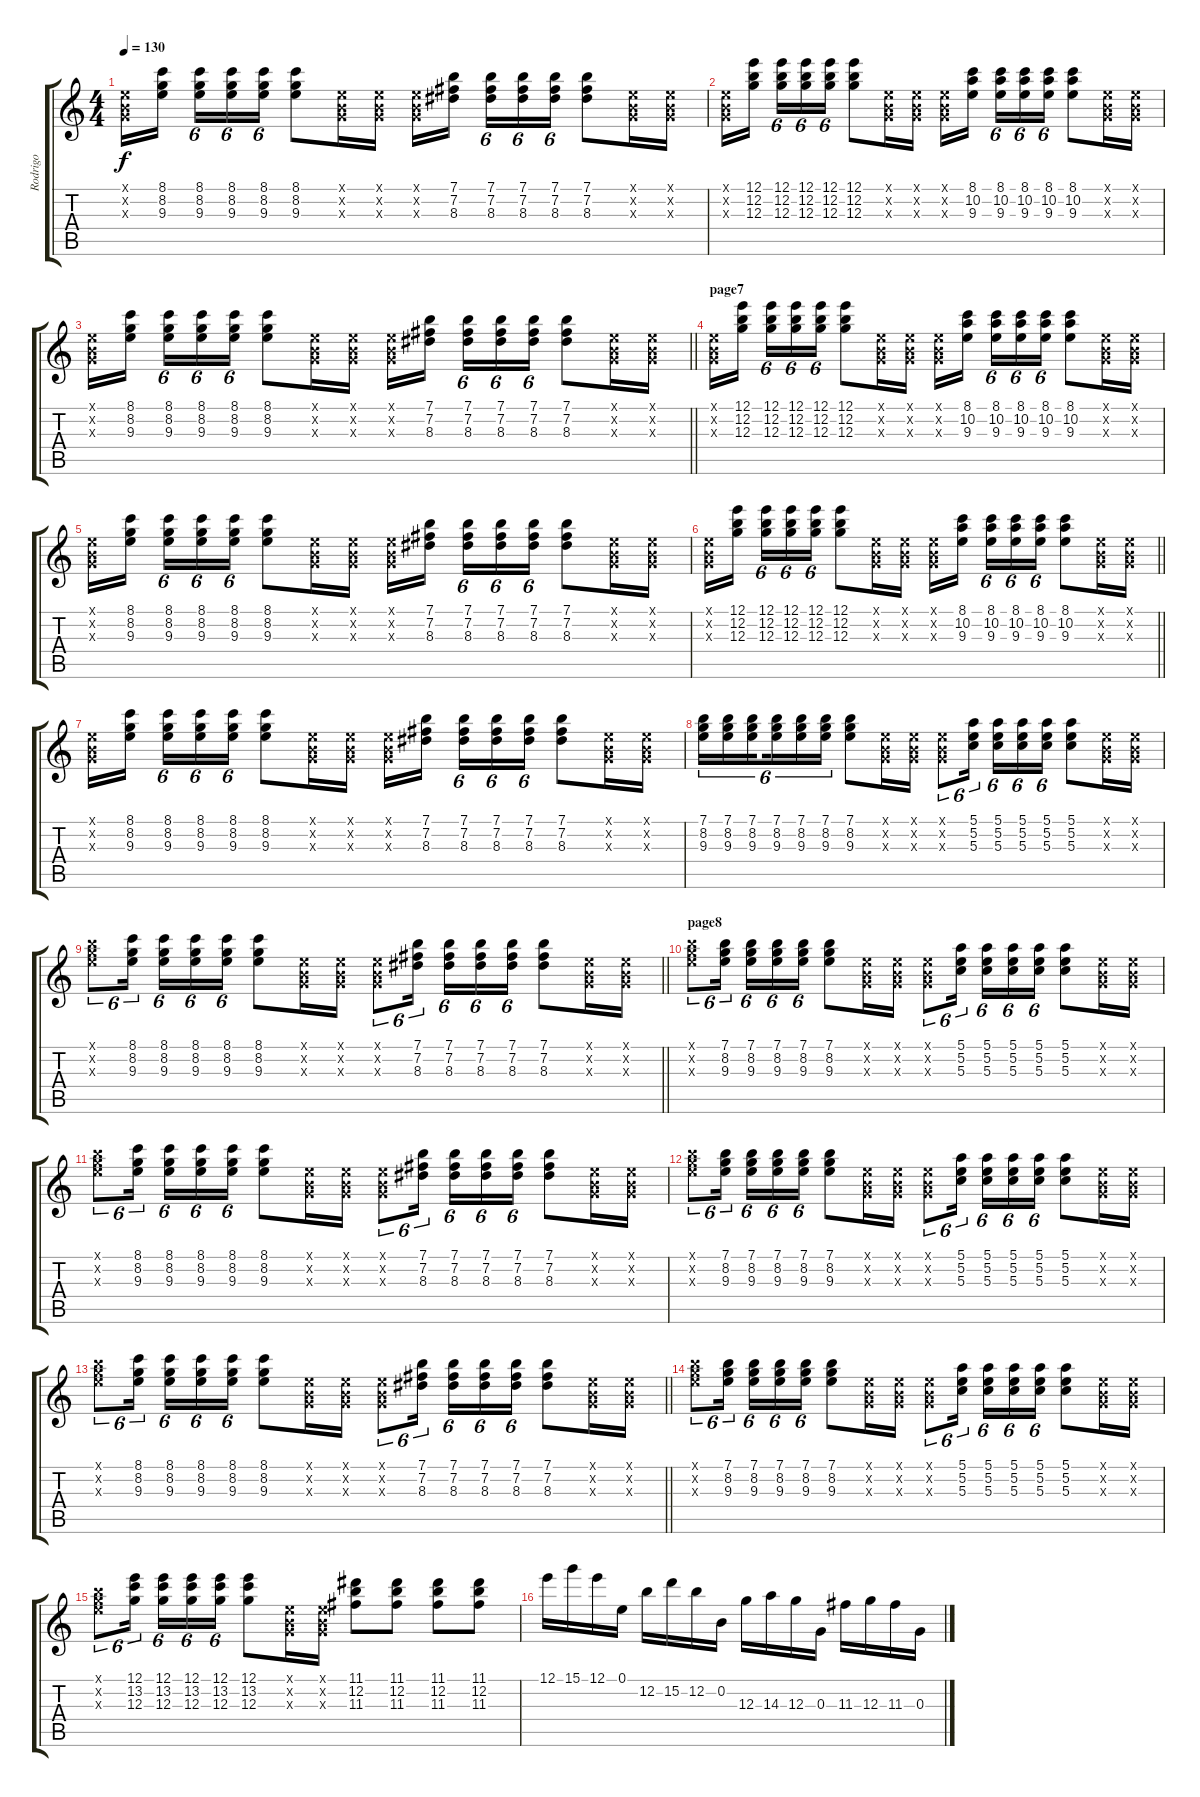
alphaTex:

\track ("Rodrigo" "Rodrigo") {instrument acousticguitarsteel}
\staff {score tabs}
\tuning (E4 B3 G3 D3 A2 E2) {hide}
\ts (4 4)
\tempo 130
\clef g2
\ks c
(0.1{x} 0.2{x} 0.3{x}).16{dy f} (8.1 8.2 9.3).16{beam splitsecondary} (8.1 8.2 9.3).16{tu (6 4)} (8.1 8.2 9.3).16{tu (6 4)} (8.1 8.2 9.3).16{tu (6 4)} (8.1 8.2 9.3).8 (0.1{x} 0.2{x} 0.3{x}).16 (0.1{x} 0.2{x} 0.3{x}).16 (0.1{x} 0.2{x} 0.3{x}).16 (7.1 7.2 8.3).16{beam splitsecondary} (7.1 7.2 8.3).16{tu (6 4)} (7.1 7.2 8.3).16{tu (6 4)} (7.1 7.2 8.3).16{tu (6 4)} (7.1 7.2 8.3).8 (0.1{x} 0.2{x} 0.3{x}).16 (0.1{x} 0.2{x} 0.3{x}).16 |
(0.1{x} 0.2{x} 0.3{x}).16 (12.1 12.2 12.3).16{beam splitsecondary} (12.1 12.2 12.3).16{tu (6 4)} (12.1 12.2 12.3).16{tu (6 4)} (12.1 12.2 12.3).16{tu (6 4)} (12.1 12.2 12.3).8 (0.1{x} 0.2{x} 0.3{x}).16 (0.1{x} 0.2{x} 0.3{x}).16 (0.1{x} 0.2{x} 0.3{x}).16 (8.1 10.2 9.3).16{beam splitsecondary} (8.1 10.2 9.3).16{tu (6 4)} (8.1 10.2 9.3).16{tu (6 4)} (8.1 10.2 9.3).16{tu (6 4)} (8.1 10.2 9.3).8 (0.1{x} 0.2{x} 0.3{x}).16 (0.1{x} 0.2{x} 0.3{x}).16 |
\barLineRight lightlight
(0.1{x} 0.2{x} 0.3{x}).16 (8.1 8.2 9.3).16{beam splitsecondary} (8.1 8.2 9.3).16{tu (6 4)} (8.1 8.2 9.3).16{tu (6 4)} (8.1 8.2 9.3).16{tu (6 4)} (8.1 8.2 9.3).8 (0.1{x} 0.2{x} 0.3{x}).16 (0.1{x} 0.2{x} 0.3{x}).16 (0.1{x} 0.2{x} 0.3{x}).16 (7.1 7.2 8.3).16{beam splitsecondary} (7.1 7.2 8.3).16{tu (6 4)} (7.1 7.2 8.3).16{tu (6 4)} (7.1 7.2 8.3).16{tu (6 4)} (7.1 7.2 8.3).8 (0.1{x} 0.2{x} 0.3{x}).16 (0.1{x} 0.2{x} 0.3{x}).16 |
\section ("" "page7")
(0.1{x} 0.2{x} 0.3{x}).16 (12.1 12.2 12.3).16{beam splitsecondary} (12.1 12.2 12.3).16{tu (6 4)} (12.1 12.2 12.3).16{tu (6 4)} (12.1 12.2 12.3).16{tu (6 4)} (12.1 12.2 12.3).8 (0.1{x} 0.2{x} 0.3{x}).16 (0.1{x} 0.2{x} 0.3{x}).16 (0.1{x} 0.2{x} 0.3{x}).16 (8.1 10.2 9.3).16{beam splitsecondary} (8.1 10.2 9.3).16{tu (6 4)} (8.1 10.2 9.3).16{tu (6 4)} (8.1 10.2 9.3).16{tu (6 4)} (8.1 10.2 9.3).8 (0.1{x} 0.2{x} 0.3{x}).16 (0.1{x} 0.2{x} 0.3{x}).16 |
(0.1{x} 0.2{x} 0.3{x}).16 (8.1 8.2 9.3).16{beam splitsecondary} (8.1 8.2 9.3).16{tu (6 4)} (8.1 8.2 9.3).16{tu (6 4)} (8.1 8.2 9.3).16{tu (6 4)} (8.1 8.2 9.3).8 (0.1{x} 0.2{x} 0.3{x}).16 (0.1{x} 0.2{x} 0.3{x}).16 (0.1{x} 0.2{x} 0.3{x}).16 (7.1 7.2 8.3).16{beam splitsecondary} (7.1 7.2 8.3).16{tu (6 4)} (7.1 7.2 8.3).16{tu (6 4)} (7.1 7.2 8.3).16{tu (6 4)} (7.1 7.2 8.3).8 (0.1{x} 0.2{x} 0.3{x}).16 (0.1{x} 0.2{x} 0.3{x}).16 |
\barLineRight lightlight
(0.1{x} 0.2{x} 0.3{x}).16 (12.1 12.2 12.3).16{beam splitsecondary} (12.1 12.2 12.3).16{tu (6 4)} (12.1 12.2 12.3).16{tu (6 4)} (12.1 12.2 12.3).16{tu (6 4)} (12.1 12.2 12.3).8 (0.1{x} 0.2{x} 0.3{x}).16 (0.1{x} 0.2{x} 0.3{x}).16 (0.1{x} 0.2{x} 0.3{x}).16 (8.1 10.2 9.3).16{beam splitsecondary} (8.1 10.2 9.3).16{tu (6 4)} (8.1 10.2 9.3).16{tu (6 4)} (8.1 10.2 9.3).16{tu (6 4)} (8.1 10.2 9.3).8 (0.1{x} 0.2{x} 0.3{x}).16 (0.1{x} 0.2{x} 0.3{x}).16 |
(0.1{x} 0.2{x} 0.3{x}).16 (8.1 8.2 9.3).16{beam splitsecondary} (8.1 8.2 9.3).16{tu (6 4)} (8.1 8.2 9.3).16{tu (6 4)} (8.1 8.2 9.3).16{tu (6 4)} (8.1 8.2 9.3).8 (0.1{x} 0.2{x} 0.3{x}).16 (0.1{x} 0.2{x} 0.3{x}).16 (0.1{x} 0.2{x} 0.3{x}).16 (7.1 7.2 8.3).16{beam splitsecondary} (7.1 7.2 8.3).16{tu (6 4)} (7.1 7.2 8.3).16{tu (6 4)} (7.1 7.2 8.3).16{tu (6 4)} (7.1 7.2 8.3).8 (0.1{x} 0.2{x} 0.3{x}).16 (0.1{x} 0.2{x} 0.3{x}).16 |
(7.1 8.2 9.3).16{tu (6 4)} (7.1 8.2 9.3).16{tu (6 4)} (7.1 8.2 9.3).16{tu (6 4) beam splitsecondary} (7.1 8.2 9.3).16{tu (6 4)} (7.1 8.2 9.3).16{tu (6 4)} (7.1 8.2 9.3).16{tu (6 4)} (7.1 8.2 9.3).8 (0.1{x} 0.2{x} 0.3{x}).16 (0.1{x} 0.2{x} 0.3{x}).16 (0.1{x} 0.2{x} 0.3{x}).8{tu (6 4)} (5.1 5.2 5.3).16{tu (6 4) beam splitsecondary} (5.1 5.2 5.3).16{tu (6 4)} (5.1 5.2 5.3).16{tu (6 4)} (5.1 5.2 5.3).16{tu (6 4)} (5.1 5.2 5.3).8 (0.1{x} 0.2{x} 0.3{x}).16 (0.1{x} 0.2{x} 0.3{x}).16 |
\barLineRight lightlight
(7.1{x} 8.2{x} 9.3{x}).8{tu (6 4)} (8.1 8.2 9.3).16{tu (6 4) beam splitsecondary} (8.1 8.2 9.3).16{tu (6 4)} (8.1 8.2 9.3).16{tu (6 4)} (8.1 8.2 9.3).16{tu (6 4)} (8.1 8.2 9.3).8 (0.1{x} 0.2{x} 0.3{x}).16 (0.1{x} 0.2{x} 0.3{x}).16 (0.1{x} 0.2{x} 0.3{x}).8{tu (6 4)} (7.1 7.2 8.3).16{tu (6 4) beam splitsecondary} (7.1 7.2 8.3).16{tu (6 4)} (7.1 7.2 8.3).16{tu (6 4)} (7.1 7.2 8.3).16{tu (6 4)} (7.1 7.2 8.3).8 (0.1{x} 0.2{x} 0.3{x}).16 (0.1{x} 0.2{x} 0.3{x}).16 |
\section ("" "page8")
(7.1{x} 8.2{x} 9.3{x}).8{tu (6 4)} (7.1 8.2 9.3).16{tu (6 4) beam splitsecondary} (7.1 8.2 9.3).16{tu (6 4)} (7.1 8.2 9.3).16{tu (6 4)} (7.1 8.2 9.3).16{tu (6 4)} (7.1 8.2 9.3).8 (0.1{x} 0.2{x} 0.3{x}).16 (0.1{x} 0.2{x} 0.3{x}).16 (0.1{x} 0.2{x} 0.3{x}).8{tu (6 4)} (5.1 5.2 5.3).16{tu (6 4) beam splitsecondary} (5.1 5.2 5.3).16{tu (6 4)} (5.1 5.2 5.3).16{tu (6 4)} (5.1 5.2 5.3).16{tu (6 4)} (5.1 5.2 5.3).8 (0.1{x} 0.2{x} 0.3{x}).16 (0.1{x} 0.2{x} 0.3{x}).16 |
(7.1{x} 8.2{x} 9.3{x}).8{tu (6 4)} (8.1 8.2 9.3).16{tu (6 4) beam splitsecondary} (8.1 8.2 9.3).16{tu (6 4)} (8.1 8.2 9.3).16{tu (6 4)} (8.1 8.2 9.3).16{tu (6 4)} (8.1 8.2 9.3).8 (0.1{x} 0.2{x} 0.3{x}).16 (0.1{x} 0.2{x} 0.3{x}).16 (0.1{x} 0.2{x} 0.3{x}).8{tu (6 4)} (7.1 7.2 8.3).16{tu (6 4) beam splitsecondary} (7.1 7.2 8.3).16{tu (6 4)} (7.1 7.2 8.3).16{tu (6 4)} (7.1 7.2 8.3).16{tu (6 4)} (7.1 7.2 8.3).8 (0.1{x} 0.2{x} 0.3{x}).16 (0.1{x} 0.2{x} 0.3{x}).16 |
(7.1{x} 8.2{x} 9.3{x}).8{tu (6 4)} (7.1 8.2 9.3).16{tu (6 4) beam splitsecondary} (7.1 8.2 9.3).16{tu (6 4)} (7.1 8.2 9.3).16{tu (6 4)} (7.1 8.2 9.3).16{tu (6 4)} (7.1 8.2 9.3).8 (0.1{x} 0.2{x} 0.3{x}).16 (0.1{x} 0.2{x} 0.3{x}).16 (0.1{x} 0.2{x} 0.3{x}).8{tu (6 4)} (5.1 5.2 5.3).16{tu (6 4) beam splitsecondary} (5.1 5.2 5.3).16{tu (6 4)} (5.1 5.2 5.3).16{tu (6 4)} (5.1 5.2 5.3).16{tu (6 4)} (5.1 5.2 5.3).8 (0.1{x} 0.2{x} 0.3{x}).16 (0.1{x} 0.2{x} 0.3{x}).16 |
\barLineRight lightlight
(7.1{x} 8.2{x} 9.3{x}).8{tu (6 4)} (8.1 8.2 9.3).16{tu (6 4) beam splitsecondary} (8.1 8.2 9.3).16{tu (6 4)} (8.1 8.2 9.3).16{tu (6 4)} (8.1 8.2 9.3).16{tu (6 4)} (8.1 8.2 9.3).8 (0.1{x} 0.2{x} 0.3{x}).16 (0.1{x} 0.2{x} 0.3{x}).16 (0.1{x} 0.2{x} 0.3{x}).8{tu (6 4)} (7.1 7.2 8.3).16{tu (6 4) beam splitsecondary} (7.1 7.2 8.3).16{tu (6 4)} (7.1 7.2 8.3).16{tu (6 4)} (7.1 7.2 8.3).16{tu (6 4)} (7.1 7.2 8.3).8 (0.1{x} 0.2{x} 0.3{x}).16 (0.1{x} 0.2{x} 0.3{x}).16 |
(7.1{x} 8.2{x} 9.3{x}).8{tu (6 4)} (7.1 8.2 9.3).16{tu (6 4) beam splitsecondary} (7.1 8.2 9.3).16{tu (6 4)} (7.1 8.2 9.3).16{tu (6 4)} (7.1 8.2 9.3).16{tu (6 4)} (7.1 8.2 9.3).8 (0.1{x} 0.2{x} 0.3{x}).16 (0.1{x} 0.2{x} 0.3{x}).16 (0.1{x} 0.2{x} 0.3{x}).8{tu (6 4)} (5.1 5.2 5.3).16{tu (6 4) beam splitsecondary} (5.1 5.2 5.3).16{tu (6 4)} (5.1 5.2 5.3).16{tu (6 4)} (5.1 5.2 5.3).16{tu (6 4)} (5.1 5.2 5.3).8 (0.1{x} 0.2{x} 0.3{x}).16 (0.1{x} 0.2{x} 0.3{x}).16 |
(7.1{x} 8.2{x} 9.3{x}).8{tu (6 4)} (12.1 13.2 12.3).16{tu (6 4) beam splitsecondary} (12.1 13.2 12.3).16{tu (6 4)} (12.1 13.2 12.3).16{tu (6 4)} (12.1 13.2 12.3).16{tu (6 4)} (12.1 13.2 12.3).8 (0.1{x} 0.2{x} 0.3{x}).16 (0.1{x} 0.2{x} 0.3{x}).16 (11.1 12.2 11.3).8 (11.1 12.2 11.3).8 (11.1 12.2 11.3).8 (11.1 12.2 11.3).8 |
12.1.16 15.1.16 12.1.16 0.1.16 12.2.16 15.2.16 12.2.16 0.2.16 12.3.16 14.3.16 12.3.16 0.3.16 11.3.16 12.3.16 11.3.16 0.3.16
